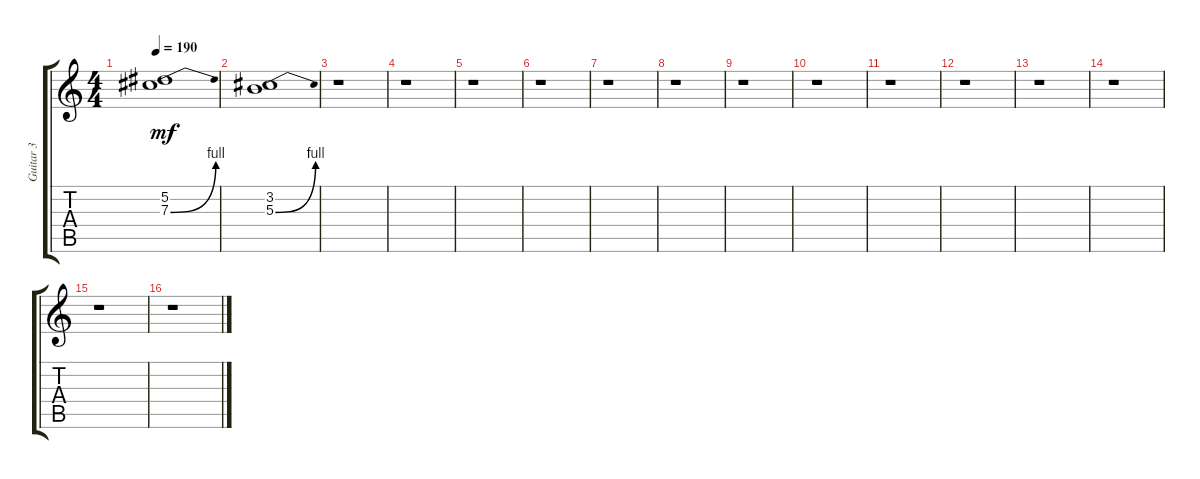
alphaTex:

\track ("Guitar 3" "Guitar 3") {instrument acousticguitarsteel}
\staff {score tabs}
\tuning (Eb4 Bb3 Gb3 Db3 Ab2 Db2) {hide}
\ts (4 4)
\tempo 190
\clef g2
\ks c
(5.2 7.3{be (bend 0 0 60 4)}).1{dy mf} |
(3.2 5.3{be (bend 0 0 60 4)}).1 |
r.1 |
r.1 |
r.1 |
r.1 |
r.1 |
r.1 |
r.1 |
r.1 |
r.1 |
r.1 |
r.1 |
r.1 |
r.1 |
r.1
